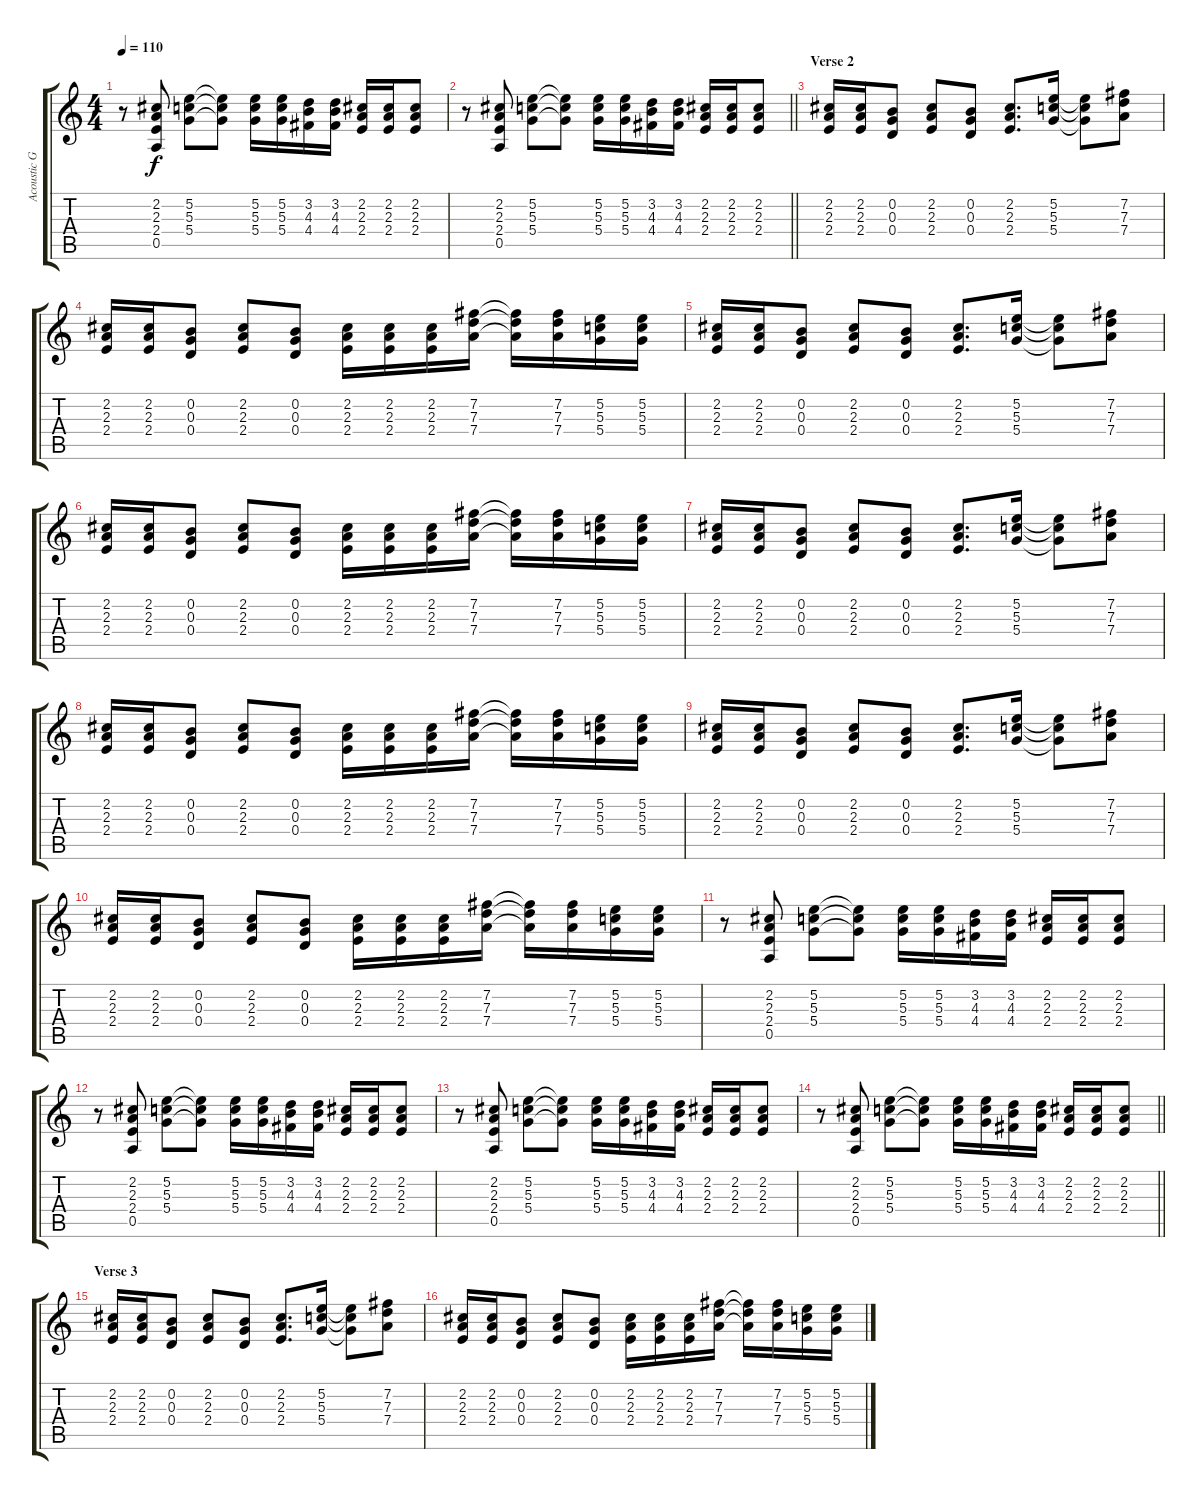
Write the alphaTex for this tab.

\track ("Acoustic Guitar 2" "Acoustic G") {instrument acousticguitarnylon}
\staff {score tabs}
\tuning (E4 B3 G3 D3 A2 E2) {hide}
\ts (4 4)
\tempo 110
\clef g2
\ks c
r.8{dy f} (2.2 2.3 2.4 0.5).8 (5.2 5.3 5.4).8 (5.2{t} 5.3{t} 5.4{t}).8 (5.2 5.3 5.4).16 (5.2 5.3 5.4).16 (3.2 4.3 4.4).16 (3.2 4.3 4.4).16 (2.2 2.3 2.4).16 (2.2 2.3 2.4).16 (2.2 2.3 2.4).8 |
\barLineRight lightlight
r.8 (2.2 2.3 2.4 0.5).8 (5.2 5.3 5.4).8 (5.2{t} 5.3{t} 5.4{t}).8 (5.2 5.3 5.4).16 (5.2 5.3 5.4).16 (3.2 4.3 4.4).16 (3.2 4.3 4.4).16 (2.2 2.3 2.4).16 (2.2 2.3 2.4).16 (2.2 2.3 2.4).8 |
\section ("" "Verse 2")
(2.2 2.3 2.4).16 (2.2 2.3 2.4).16 (0.2 0.3 0.4).8 (2.2 2.3 2.4).8 (0.2 0.3 0.4).8 (2.2 2.3 2.4).8{d} (5.2 5.3 5.4).16 (5.2{t} 5.3{t} 5.4{t}).8 (7.2 7.3 7.4).8 |
(2.2 2.3 2.4).16 (2.2 2.3 2.4).16 (0.2 0.3 0.4).8 (2.2 2.3 2.4).8 (0.2 0.3 0.4).8 (2.2 2.3 2.4).16 (2.2 2.3 2.4).16 (2.2 2.3 2.4).16 (7.2 7.3 7.4).16 (7.2{t} 7.3{t} 7.4{t}).16 (7.2 7.3 7.4).16 (5.2 5.3 5.4).16 (5.2 5.3 5.4).16 |
(2.2 2.3 2.4).16 (2.2 2.3 2.4).16 (0.2 0.3 0.4).8 (2.2 2.3 2.4).8 (0.2 0.3 0.4).8 (2.2 2.3 2.4).8{d} (5.2 5.3 5.4).16 (5.2{t} 5.3{t} 5.4{t}).8 (7.2 7.3 7.4).8 |
(2.2 2.3 2.4).16 (2.2 2.3 2.4).16 (0.2 0.3 0.4).8 (2.2 2.3 2.4).8 (0.2 0.3 0.4).8 (2.2 2.3 2.4).16 (2.2 2.3 2.4).16 (2.2 2.3 2.4).16 (7.2 7.3 7.4).16 (7.2{t} 7.3{t} 7.4{t}).16 (7.2 7.3 7.4).16 (5.2 5.3 5.4).16 (5.2 5.3 5.4).16 |
(2.2 2.3 2.4).16 (2.2 2.3 2.4).16 (0.2 0.3 0.4).8 (2.2 2.3 2.4).8 (0.2 0.3 0.4).8 (2.2 2.3 2.4).8{d} (5.2 5.3 5.4).16 (5.2{t} 5.3{t} 5.4{t}).8 (7.2 7.3 7.4).8 |
(2.2 2.3 2.4).16 (2.2 2.3 2.4).16 (0.2 0.3 0.4).8 (2.2 2.3 2.4).8 (0.2 0.3 0.4).8 (2.2 2.3 2.4).16 (2.2 2.3 2.4).16 (2.2 2.3 2.4).16 (7.2 7.3 7.4).16 (7.2{t} 7.3{t} 7.4{t}).16 (7.2 7.3 7.4).16 (5.2 5.3 5.4).16 (5.2 5.3 5.4).16 |
(2.2 2.3 2.4).16 (2.2 2.3 2.4).16 (0.2 0.3 0.4).8 (2.2 2.3 2.4).8 (0.2 0.3 0.4).8 (2.2 2.3 2.4).8{d} (5.2 5.3 5.4).16 (5.2{t} 5.3{t} 5.4{t}).8 (7.2 7.3 7.4).8 |
(2.2 2.3 2.4).16 (2.2 2.3 2.4).16 (0.2 0.3 0.4).8 (2.2 2.3 2.4).8 (0.2 0.3 0.4).8 (2.2 2.3 2.4).16 (2.2 2.3 2.4).16 (2.2 2.3 2.4).16 (7.2 7.3 7.4).16 (7.2{t} 7.3{t} 7.4{t}).16 (7.2 7.3 7.4).16 (5.2 5.3 5.4).16 (5.2 5.3 5.4).16 |
r.8 (2.2 2.3 2.4 0.5).8 (5.2 5.3 5.4).8 (5.2{t} 5.3{t} 5.4{t}).8 (5.2 5.3 5.4).16 (5.2 5.3 5.4).16 (3.2 4.3 4.4).16 (3.2 4.3 4.4).16 (2.2 2.3 2.4).16 (2.2 2.3 2.4).16 (2.2 2.3 2.4).8 |
r.8 (2.2 2.3 2.4 0.5).8 (5.2 5.3 5.4).8 (5.2{t} 5.3{t} 5.4{t}).8 (5.2 5.3 5.4).16 (5.2 5.3 5.4).16 (3.2 4.3 4.4).16 (3.2 4.3 4.4).16 (2.2 2.3 2.4).16 (2.2 2.3 2.4).16 (2.2 2.3 2.4).8 |
r.8 (2.2 2.3 2.4 0.5).8 (5.2 5.3 5.4).8 (5.2{t} 5.3{t} 5.4{t}).8 (5.2 5.3 5.4).16 (5.2 5.3 5.4).16 (3.2 4.3 4.4).16 (3.2 4.3 4.4).16 (2.2 2.3 2.4).16 (2.2 2.3 2.4).16 (2.2 2.3 2.4).8 |
\barLineRight lightlight
r.8 (2.2 2.3 2.4 0.5).8 (5.2 5.3 5.4).8 (5.2{t} 5.3{t} 5.4{t}).8 (5.2 5.3 5.4).16 (5.2 5.3 5.4).16 (3.2 4.3 4.4).16 (3.2 4.3 4.4).16 (2.2 2.3 2.4).16 (2.2 2.3 2.4).16 (2.2 2.3 2.4).8 |
\section ("" "Verse 3")
(2.2 2.3 2.4).16 (2.2 2.3 2.4).16 (0.2 0.3 0.4).8 (2.2 2.3 2.4).8 (0.2 0.3 0.4).8 (2.2 2.3 2.4).8{d} (5.2 5.3 5.4).16 (5.2{t} 5.3{t} 5.4{t}).8 (7.2 7.3 7.4).8 |
(2.2 2.3 2.4).16 (2.2 2.3 2.4).16 (0.2 0.3 0.4).8 (2.2 2.3 2.4).8 (0.2 0.3 0.4).8 (2.2 2.3 2.4).16 (2.2 2.3 2.4).16 (2.2 2.3 2.4).16 (7.2 7.3 7.4).16 (7.2{t} 7.3{t} 7.4{t}).16 (7.2 7.3 7.4).16 (5.2 5.3 5.4).16 (5.2 5.3 5.4).16
